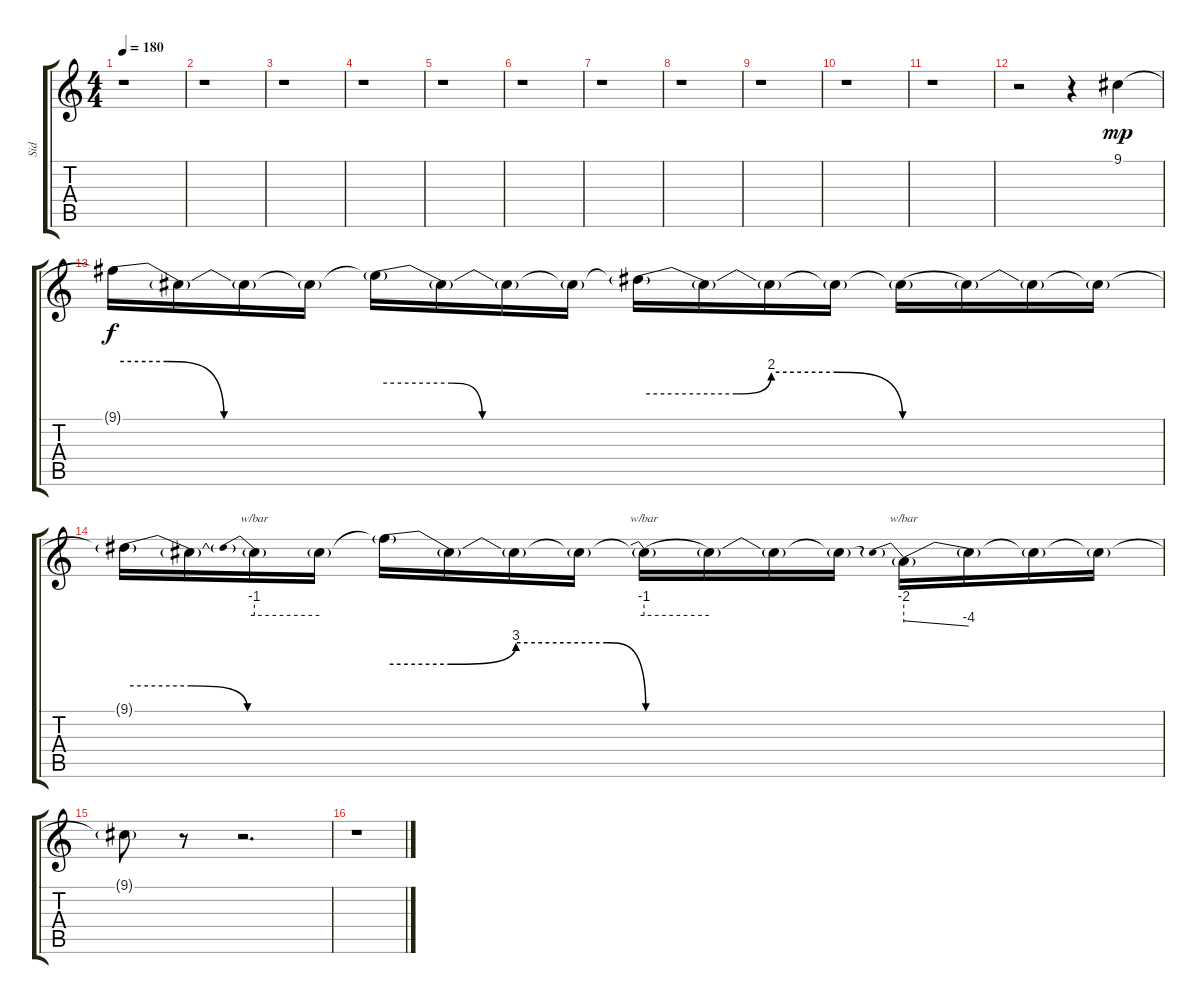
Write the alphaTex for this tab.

\track ("Sid" "Sid") {instrument applause}
\staff {score tabs}
\tuning (E4 B3 G3 D3 A2 E2) {hide}
\ts (4 4)
\tempo 180
\clef g2
\ks c
r.1{dy f} |
r.1 |
r.1 |
r.1 |
r.1 |
r.1 |
r.1 |
r.1 |
r.1 |
r.1 |
r.1 |
r.2 r.4 9.1.4{dy mp volume 0} |
9.1{be (custom 0 10 12 10 25 0 60 0) t}.16{dy f volume 13} 9.1{t}.16{volume 0} 9.1{t}.16{volume 13} 9.1{t}.16{volume 0} 9.1{be (custom 0 6 17 6 24 0 60 0) t}.16{volume 13} 9.1{t}.16{volume 0} 9.1{t}.16{volume 13} 9.1{t}.16{volume 0} 9.1{be (custom 0 4 22 4 30 8 45 8 60 0) t}.16{volume 13} 9.1{t}.16{volume 0} 9.1{t}.16{volume 13} 9.1{t}.16{volume 0} 9.1{be (hold 0 0 60 0) t}.16{volume 13} 9.1{t}.16 9.1{t}.16 9.1{t}.16{volume 0} |
9.1{be (custom 0 4 15 4 28 0 60 0) t}.16{volume 13} 9.1{t}.16{volume 0} 9.1{t}.16{tbe (predive default 0 -4 60 -4) volume 13} 9.1{t}.16{volume 0} 9.1{be (custom 0 8 15 8 30 12 51 12 60 0) t}.16{volume 13} 9.1{t}.16{volume 0} 9.1{t}.16{volume 13} 9.1{t}.16{volume 0} 9.1{be (hold 0 0 60 0) t}.16{tbe (predive default 0 -4 60 -4) volume 13} 9.1{t}.16 9.1{t}.16 9.1{t}.16 9.1{t}.16{tbe (predivedive default 0 -8 60 -16)} 9.1{t}.16 9.1{t}.16 9.1{t}.16 |
9.1{t}.8{volume 0} r.8 r.2{d} |
r.1
